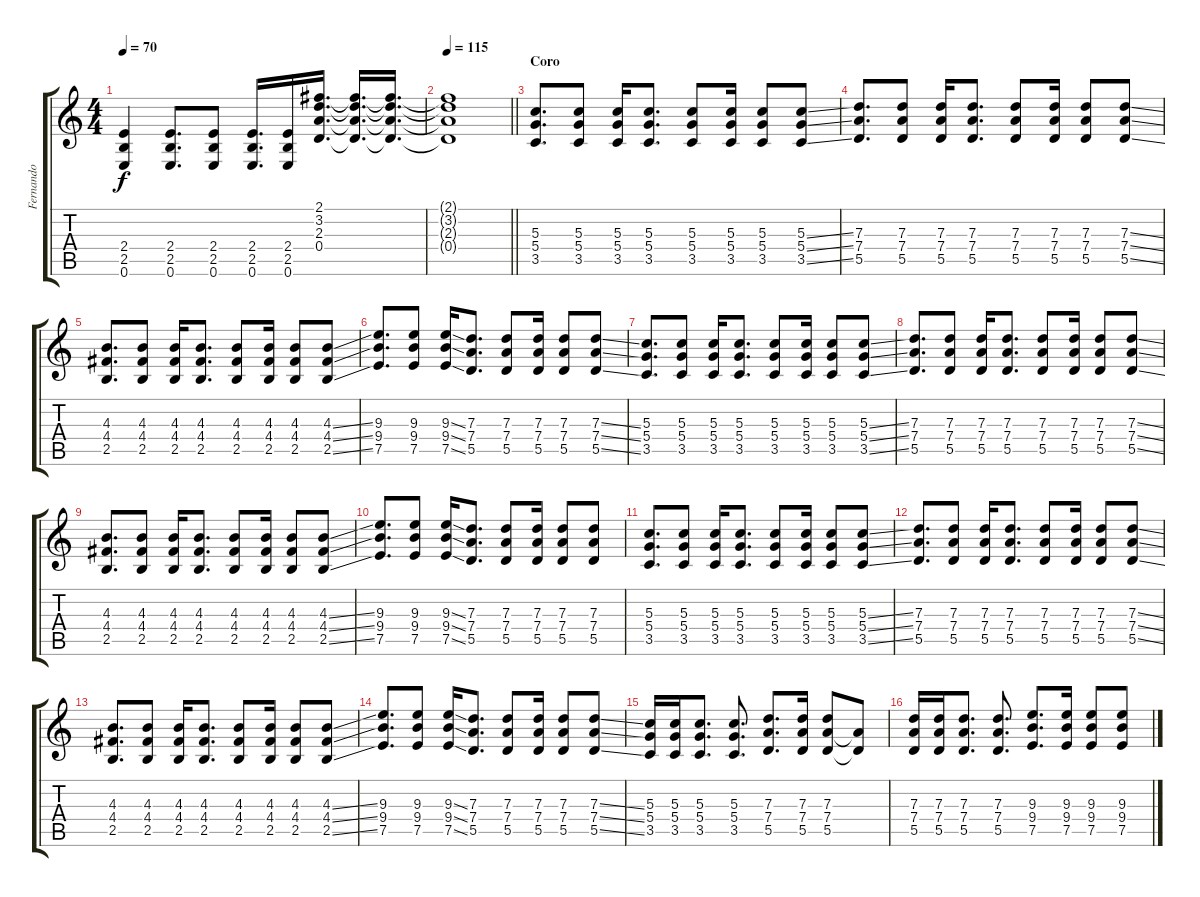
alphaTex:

\track ("Fernando" "Fernando") {instrument overdrivenguitar}
\staff {score tabs}
\tuning (E4 B3 G3 D3 A2 E2) {hide}
\ts (4 4)
\tempo 70
\clef g2
\ks c
(2.4 2.5 0.6).4{dy f} (2.4 2.5 0.6).8{d} (2.4 2.5 0.6).8 (2.4 2.5 0.6).16{d} (2.4 2.5 0.6).16 (2.1 3.2 2.3 0.4).16{d} (2.1{t} 3.2{t} 2.3{t} 0.4{t}).16{d} (2.1{t} 3.2{t} 2.3{t} 0.4{t}).16{d} |
\tempo 115
\barLineRight lightlight
(2.1{t} 3.2{t} 2.3{t} 0.4{t}).1 |
\section ("" "Coro")
(5.3 5.4 3.5).8{d instrument distortionguitar} (5.3 5.4 3.5).8 (5.3 5.4 3.5).16 (5.3 5.4 3.5).8{d} (5.3 5.4 3.5).8 (5.3 5.4 3.5).16 (5.3 5.4 3.5).8 (5.3{ss} 5.4{ss} 3.5{ss}).8 |
(7.3 7.4 5.5).8{d} (7.3 7.4 5.5).8 (7.3 7.4 5.5).16 (7.3 7.4 5.5).8{d} (7.3 7.4 5.5).8 (7.3 7.4 5.5).16 (7.3 7.4 5.5).8 (7.3{ss} 7.4{ss} 5.5{ss}).8 |
(4.3 4.4 2.5).8{d} (4.3 4.4 2.5).8 (4.3 4.4 2.5).16 (4.3 4.4 2.5).8{d} (4.3 4.4 2.5).8 (4.3 4.4 2.5).16 (4.3 4.4 2.5).8 (4.3{ss} 4.4{ss} 2.5{ss}).8 |
(9.3 9.4 7.5).8{d} (9.3 9.4 7.5).8 (9.3{ss} 9.4{ss} 7.5{ss}).16 (7.3 7.4 5.5).8{d} (7.3 7.4 5.5).8 (7.3 7.4 5.5).16 (7.3 7.4 5.5).8 (7.3{ss} 7.4{ss} 5.5{ss}).8 |
(5.3 5.4 3.5).8{d} (5.3 5.4 3.5).8 (5.3 5.4 3.5).16 (5.3 5.4 3.5).8{d} (5.3 5.4 3.5).8 (5.3 5.4 3.5).16 (5.3 5.4 3.5).8 (5.3{ss} 5.4{ss} 3.5{ss}).8 |
(7.3 7.4 5.5).8{d} (7.3 7.4 5.5).8 (7.3 7.4 5.5).16 (7.3 7.4 5.5).8{d} (7.3 7.4 5.5).8 (7.3 7.4 5.5).16 (7.3 7.4 5.5).8 (7.3{ss} 7.4{ss} 5.5{ss}).8 |
(4.3 4.4 2.5).8{d} (4.3 4.4 2.5).8 (4.3 4.4 2.5).16 (4.3 4.4 2.5).8{d} (4.3 4.4 2.5).8 (4.3 4.4 2.5).16 (4.3 4.4 2.5).8 (4.3{ss} 4.4{ss} 2.5{ss}).8 |
(9.3 9.4 7.5).8{d} (9.3 9.4 7.5).8 (9.3{ss} 9.4{ss} 7.5{ss}).16 (7.3 7.4 5.5).8{d} (7.3 7.4 5.5).8 (7.3 7.4 5.5).16 (7.3 7.4 5.5).8 (7.3 7.4 5.5).8 |
(5.3 5.4 3.5).8{d} (5.3 5.4 3.5).8 (5.3 5.4 3.5).16 (5.3 5.4 3.5).8{d} (5.3 5.4 3.5).8 (5.3 5.4 3.5).16 (5.3 5.4 3.5).8 (5.3{ss} 5.4{ss} 3.5{ss}).8 |
(7.3 7.4 5.5).8{d} (7.3 7.4 5.5).8 (7.3 7.4 5.5).16 (7.3 7.4 5.5).8{d} (7.3 7.4 5.5).8 (7.3 7.4 5.5).16 (7.3 7.4 5.5).8 (7.3{ss} 7.4{ss} 5.5{ss}).8 |
(4.3 4.4 2.5).8{d} (4.3 4.4 2.5).8 (4.3 4.4 2.5).16 (4.3 4.4 2.5).8{d} (4.3 4.4 2.5).8 (4.3 4.4 2.5).16 (4.3 4.4 2.5).8 (4.3{ss} 4.4{ss} 2.5{ss}).8 |
(9.3 9.4 7.5).8{d} (9.3 9.4 7.5).8 (9.3{ss} 9.4{ss} 7.5{ss}).16 (7.3 7.4 5.5).8{d} (7.3 7.4 5.5).8 (7.3 7.4 5.5).16 (7.3 7.4 5.5).8 (7.3{ss} 7.4{ss} 5.5{ss}).8 |
(5.3 5.4 3.5).16 (5.3 5.4 3.5).16 (5.3 5.4 3.5).8{d} (5.3 5.4 3.5).8{d} (7.3 7.4 5.5).8{d} (7.3 7.4 5.5).16 (7.3 7.4 5.5).8 (7.4{t} 5.5{t}).8 |
(7.3 7.4 5.5).16 (7.3 7.4 5.5).16 (7.3 7.4 5.5).8{d} (7.3 7.4 5.5).8{d} (9.3 9.4 7.5).8{d} (9.3 9.4 7.5).16 (9.3 9.4 7.5).8 (9.3 9.4 7.5).8
